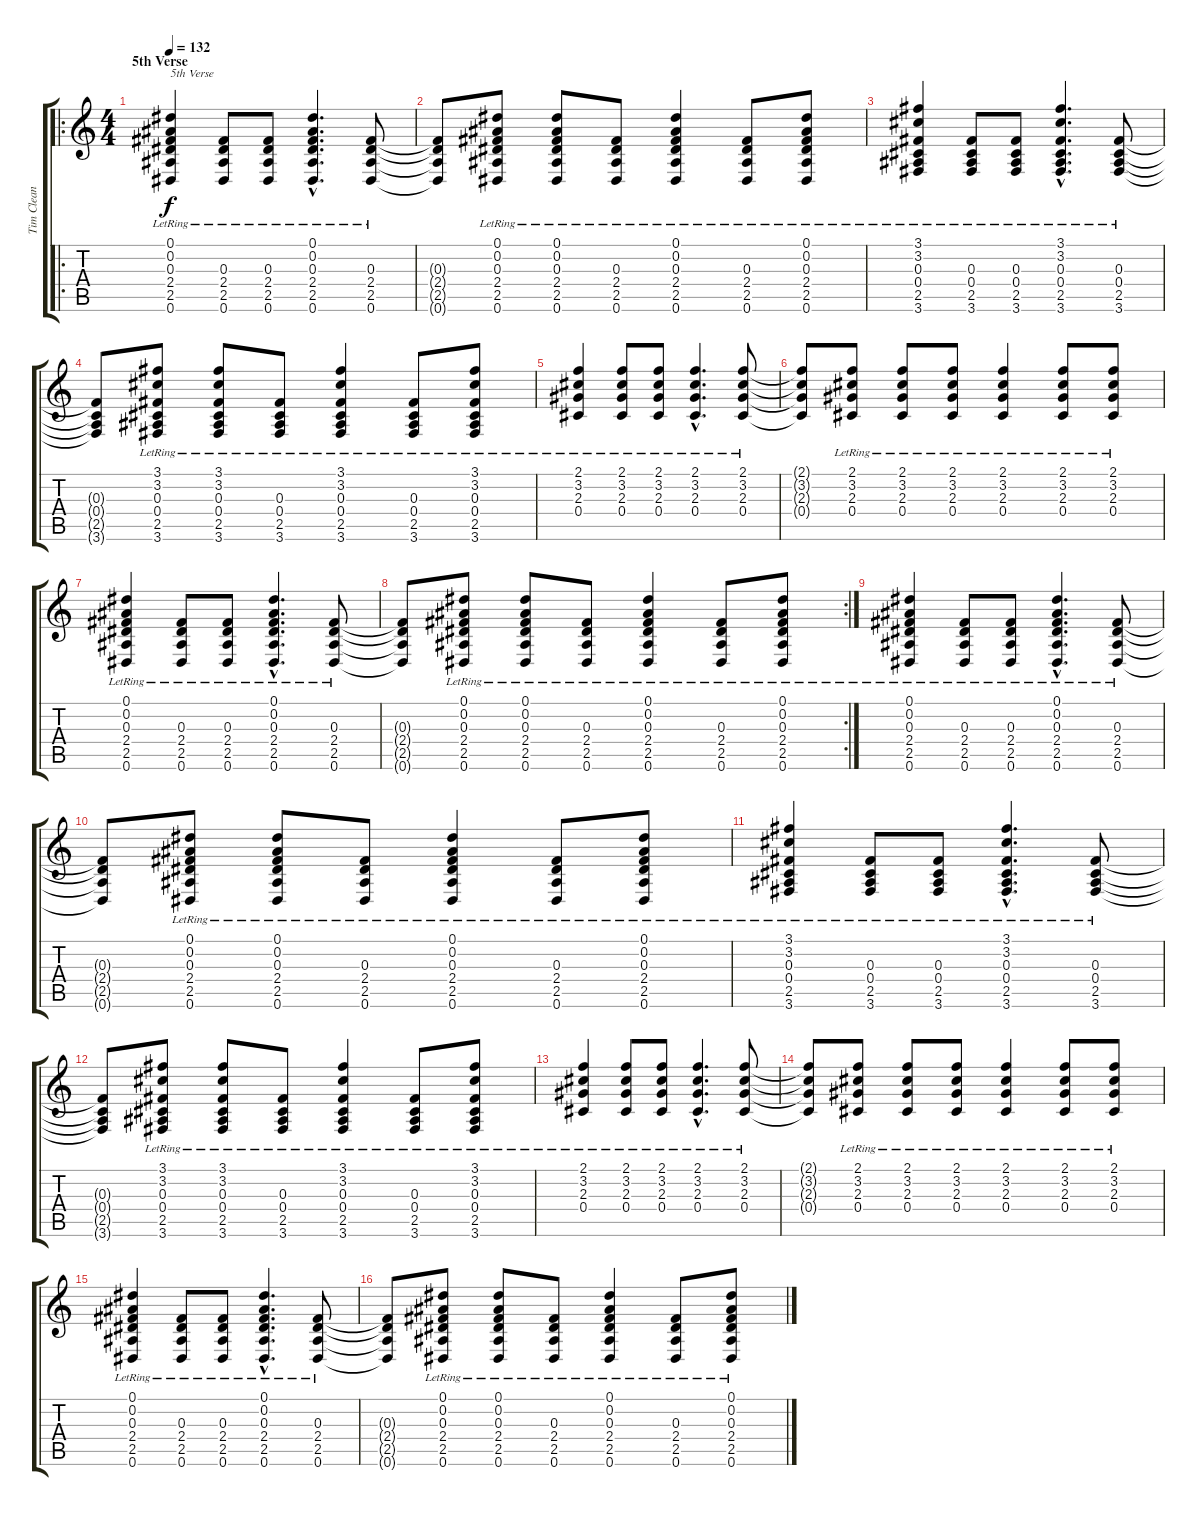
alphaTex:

\track ("Tim Clean" "Tim Clean") {instrument electricguitarclean}
\staff {score tabs}
\tuning (Eb4 Bb3 Gb3 Db3 Ab2 Eb2) {hide}
\ro
\ts (4 4)
\section ("" "5th Verse")
\tempo 132
\clef g2
\ks c
(0.1{lr} 0.2{lr} 0.3{lr} 2.4{lr} 2.5{lr} 0.6{lr}).4{txt "5th Verse" dy f} (0.3{lr} 2.4{lr} 2.5{lr} 0.6{lr}).8 (0.3{lr} 2.4{lr} 2.5{lr} 0.6{lr}).8 (0.1{hac lr} 0.2{hac lr} 0.3{hac lr} 2.4{hac lr} 2.5{hac lr} 0.6{hac lr}).4{d} (0.3{lr} 2.4{lr} 2.5{lr} 0.6{lr}).8 |
(0.3{t} 2.4{t} 2.5{t} 0.6{t}).8 (0.1{lr} 0.2{lr} 0.3{lr} 2.4{lr} 2.5{lr} 0.6{lr}).8 (0.1{lr} 0.2{lr} 0.3{lr} 2.4{lr} 2.5{lr} 0.6{lr}).8 (0.3{lr} 2.4{lr} 2.5{lr} 0.6{lr}).8 (0.1{lr} 0.2{lr} 0.3{lr} 2.4{lr} 2.5{lr} 0.6{lr}).4 (0.3{lr} 2.4{lr} 2.5{lr} 0.6{lr}).8 (0.1{lr} 0.2{lr} 0.3{lr} 2.4{lr} 2.5{lr} 0.6{lr}).8 |
(3.1{lr} 3.2{lr} 0.3{lr} 0.4{lr} 2.5{lr} 3.6{lr}).4 (0.3{lr} 0.4{lr} 2.5{lr} 3.6{lr}).8 (0.3{lr} 0.4{lr} 2.5{lr} 3.6{lr}).8 (3.1{hac lr} 3.2{hac lr} 0.3{hac lr} 0.4{hac lr} 2.5{hac lr} 3.6{hac lr}).4{d} (0.3{lr} 0.4{lr} 2.5{lr} 3.6{lr}).8 |
(0.3{t} 0.4{t} 2.5{t} 3.6{t}).8 (3.1{lr} 3.2{lr} 0.3{lr} 0.4{lr} 2.5{lr} 3.6{lr}).8 (3.1{lr} 3.2{lr} 0.3{lr} 0.4{lr} 2.5{lr} 3.6{lr}).8 (0.3{lr} 0.4{lr} 2.5{lr} 3.6{lr}).8 (3.1{lr} 3.2{lr} 0.3{lr} 0.4{lr} 2.5{lr} 3.6{lr}).4 (0.3{lr} 0.4{lr} 2.5{lr} 3.6{lr}).8 (3.1{lr} 3.2{lr} 0.3{lr} 0.4{lr} 2.5{lr} 3.6{lr}).8 |
(2.1{lr} 3.2{lr} 2.3{lr} 0.4{lr}).4 (2.1{lr} 3.2{lr} 2.3{lr} 0.4{lr}).8 (2.1{lr} 3.2{lr} 2.3{lr} 0.4{lr}).8 (2.1{hac lr} 3.2{hac lr} 2.3{hac lr} 0.4{hac lr}).4{d} (2.1{lr} 3.2{lr} 2.3{lr} 0.4{lr}).8 |
(2.1{t} 3.2{t} 2.3{t} 0.4{t}).8 (2.1{lr} 3.2{lr} 2.3{lr} 0.4{lr}).8 (2.1{lr} 3.2{lr} 2.3{lr} 0.4{lr}).8 (2.1{lr} 3.2{lr} 2.3{lr} 0.4{lr}).8 (2.1{lr} 3.2{lr} 2.3{lr} 0.4{lr}).4 (2.1{lr} 3.2{lr} 2.3{lr} 0.4{lr}).8 (2.1{lr} 3.2{lr} 2.3{lr} 0.4{lr}).8 |
(0.1{lr} 0.2{lr} 0.3{lr} 2.4{lr} 2.5{lr} 0.6{lr}).4 (0.3{lr} 2.4{lr} 2.5{lr} 0.6{lr}).8 (0.3{lr} 2.4{lr} 2.5{lr} 0.6{lr}).8 (0.1{hac lr} 0.2{hac lr} 0.3{hac lr} 2.4{hac lr} 2.5{hac lr} 0.6{hac lr}).4{d} (0.3{lr} 2.4{lr} 2.5{lr} 0.6{lr}).8 |
\rc 2
(0.3{t} 2.4{t} 2.5{t} 0.6{t}).8 (0.1{lr} 0.2{lr} 0.3{lr} 2.4{lr} 2.5{lr} 0.6{lr}).8 (0.1{lr} 0.2{lr} 0.3{lr} 2.4{lr} 2.5{lr} 0.6{lr}).8 (0.3{lr} 2.4{lr} 2.5{lr} 0.6{lr}).8 (0.1{lr} 0.2{lr} 0.3{lr} 2.4{lr} 2.5{lr} 0.6{lr}).4 (0.3{lr} 2.4{lr} 2.5{lr} 0.6{lr}).8 (0.1{lr} 0.2{lr} 0.3{lr} 2.4{lr} 2.5{lr} 0.6{lr}).8 |
(0.1{lr} 0.2{lr} 0.3{lr} 2.4{lr} 2.5{lr} 0.6{lr}).4 (0.3{lr} 2.4{lr} 2.5{lr} 0.6{lr}).8 (0.3{lr} 2.4{lr} 2.5{lr} 0.6{lr}).8 (0.1{hac lr} 0.2{hac lr} 0.3{hac lr} 2.4{hac lr} 2.5{hac lr} 0.6{hac lr}).4{d} (0.3{lr} 2.4{lr} 2.5{lr} 0.6{lr}).8 |
(0.3{t} 2.4{t} 2.5{t} 0.6{t}).8 (0.1{lr} 0.2{lr} 0.3{lr} 2.4{lr} 2.5{lr} 0.6{lr}).8 (0.1{lr} 0.2{lr} 0.3{lr} 2.4{lr} 2.5{lr} 0.6{lr}).8 (0.3{lr} 2.4{lr} 2.5{lr} 0.6{lr}).8 (0.1{lr} 0.2{lr} 0.3{lr} 2.4{lr} 2.5{lr} 0.6{lr}).4 (0.3{lr} 2.4{lr} 2.5{lr} 0.6{lr}).8 (0.1{lr} 0.2{lr} 0.3{lr} 2.4{lr} 2.5{lr} 0.6{lr}).8 |
(3.1{lr} 3.2{lr} 0.3{lr} 0.4{lr} 2.5{lr} 3.6{lr}).4 (0.3{lr} 0.4{lr} 2.5{lr} 3.6{lr}).8 (0.3{lr} 0.4{lr} 2.5{lr} 3.6{lr}).8 (3.1{hac lr} 3.2{hac lr} 0.3{hac lr} 0.4{hac lr} 2.5{hac lr} 3.6{hac lr}).4{d} (0.3{lr} 0.4{lr} 2.5{lr} 3.6{lr}).8 |
(0.3{t} 0.4{t} 2.5{t} 3.6{t}).8 (3.1{lr} 3.2{lr} 0.3{lr} 0.4{lr} 2.5{lr} 3.6{lr}).8 (3.1{lr} 3.2{lr} 0.3{lr} 0.4{lr} 2.5{lr} 3.6{lr}).8 (0.3{lr} 0.4{lr} 2.5{lr} 3.6{lr}).8 (3.1{lr} 3.2{lr} 0.3{lr} 0.4{lr} 2.5{lr} 3.6{lr}).4 (0.3{lr} 0.4{lr} 2.5{lr} 3.6{lr}).8 (3.1{lr} 3.2{lr} 0.3{lr} 0.4{lr} 2.5{lr} 3.6{lr}).8 |
(2.1{lr} 3.2{lr} 2.3{lr} 0.4{lr}).4 (2.1{lr} 3.2{lr} 2.3{lr} 0.4{lr}).8 (2.1{lr} 3.2{lr} 2.3{lr} 0.4{lr}).8 (2.1{hac lr} 3.2{hac lr} 2.3{hac lr} 0.4{hac lr}).4{d} (2.1{lr} 3.2{lr} 2.3{lr} 0.4{lr}).8 |
(2.1{t} 3.2{t} 2.3{t} 0.4{t}).8 (2.1{lr} 3.2{lr} 2.3{lr} 0.4{lr}).8 (2.1{lr} 3.2{lr} 2.3{lr} 0.4{lr}).8 (2.1{lr} 3.2{lr} 2.3{lr} 0.4{lr}).8 (2.1{lr} 3.2{lr} 2.3{lr} 0.4{lr}).4 (2.1{lr} 3.2{lr} 2.3{lr} 0.4{lr}).8 (2.1{lr} 3.2{lr} 2.3{lr} 0.4{lr}).8 |
(0.1{lr} 0.2{lr} 0.3{lr} 2.4{lr} 2.5{lr} 0.6{lr}).4 (0.3{lr} 2.4{lr} 2.5{lr} 0.6{lr}).8 (0.3{lr} 2.4{lr} 2.5{lr} 0.6{lr}).8 (0.1{hac lr} 0.2{hac lr} 0.3{hac lr} 2.4{hac lr} 2.5{hac lr} 0.6{hac lr}).4{d} (0.3{lr} 2.4{lr} 2.5{lr} 0.6{lr}).8 |
(0.3{t} 2.4{t} 2.5{t} 0.6{t}).8 (0.1{lr} 0.2{lr} 0.3{lr} 2.4{lr} 2.5{lr} 0.6{lr}).8 (0.1{lr} 0.2{lr} 0.3{lr} 2.4{lr} 2.5{lr} 0.6{lr}).8 (0.3{lr} 2.4{lr} 2.5{lr} 0.6{lr}).8 (0.1{lr} 0.2{lr} 0.3{lr} 2.4{lr} 2.5{lr} 0.6{lr}).4 (0.3{lr} 2.4{lr} 2.5{lr} 0.6{lr}).8 (0.1{lr} 0.2{lr} 0.3{lr} 2.4{lr} 2.5{lr} 0.6{lr}).8
